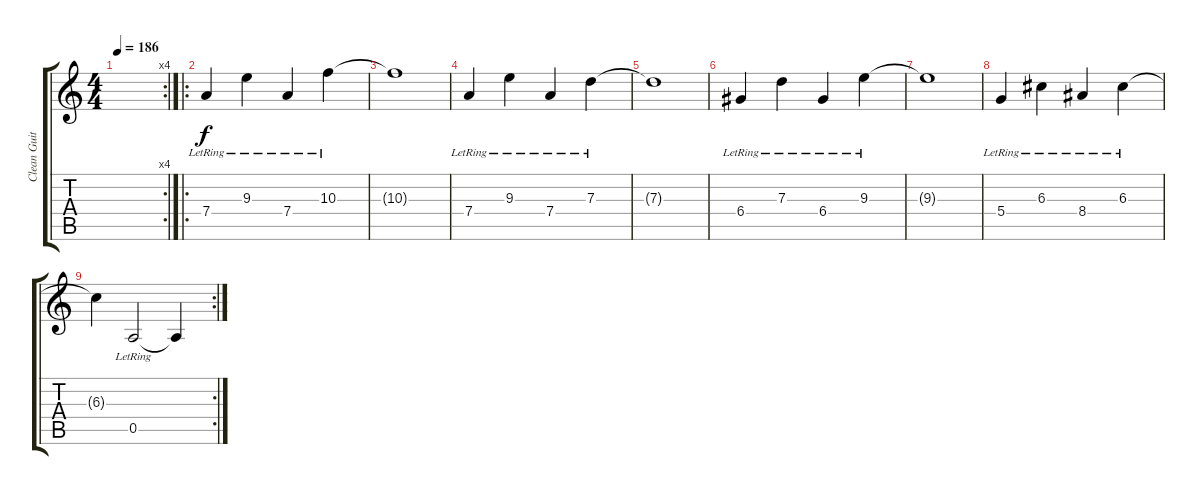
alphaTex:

\track ("Clean Guitar 2" "Clean Guit") {instrument electricguitarclean}
\staff {score tabs}
\tuning (E4 B3 G3 D3 A2 D2) {hide}
\rc 4
\ts (4 4)
\tempo 186
\clef g2
\ks c
|
\ro
7.4{lr}.4 9.3{lr}.4 7.4{lr}.4 10.3{lr}.4 |
10.3{t}.1 |
7.4{lr}.4 9.3{lr}.4 7.4{lr}.4 7.3{lr}.4 |
7.3{t}.1 |
6.4{lr}.4 7.3{lr}.4 6.4{lr}.4 9.3{lr}.4 |
9.3{t}.1 |
5.4{lr}.4 6.3{lr}.4 8.4{lr}.4 6.3{lr}.4 |
\rc 2
6.3{t}.4 0.5{lr}.2 0.5{t}.4
